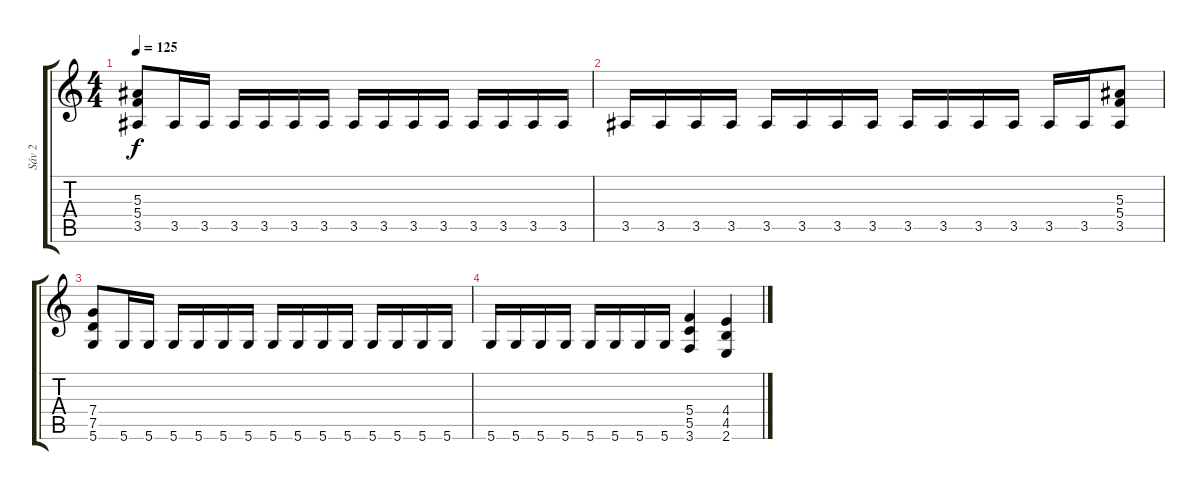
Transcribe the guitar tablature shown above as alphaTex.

\track ("Sáv 2" "Sáv 2") {instrument distortionguitar}
\staff {score tabs}
\tuning (D4 A3 F3 C3 G2 D2) {hide}
\ts (4 4)
\tempo 125
\clef g2
\ks c
(5.3 5.4 3.5).8{dy f} 3.5.16 3.5.16 3.5.16 3.5.16 3.5.16 3.5.16 3.5.16 3.5.16 3.5.16 3.5.16 3.5.16 3.5.16 3.5.16 3.5.16 |
3.5.16 3.5.16 3.5.16 3.5.16 3.5.16 3.5.16 3.5.16 3.5.16 3.5.16 3.5.16 3.5.16 3.5.16 3.5.16 3.5.16 (5.3 5.4 3.5).8 |
(7.4 7.5 5.6).8 5.6.16 5.6.16 5.6.16 5.6.16 5.6.16 5.6.16 5.6.16 5.6.16 5.6.16 5.6.16 5.6.16 5.6.16 5.6.16 5.6.16 |
5.6.16 5.6.16 5.6.16 5.6.16 5.6.16 5.6.16 5.6.16 5.6.16 (5.4 5.5 3.6).4 (4.4 4.5 2.6).4
